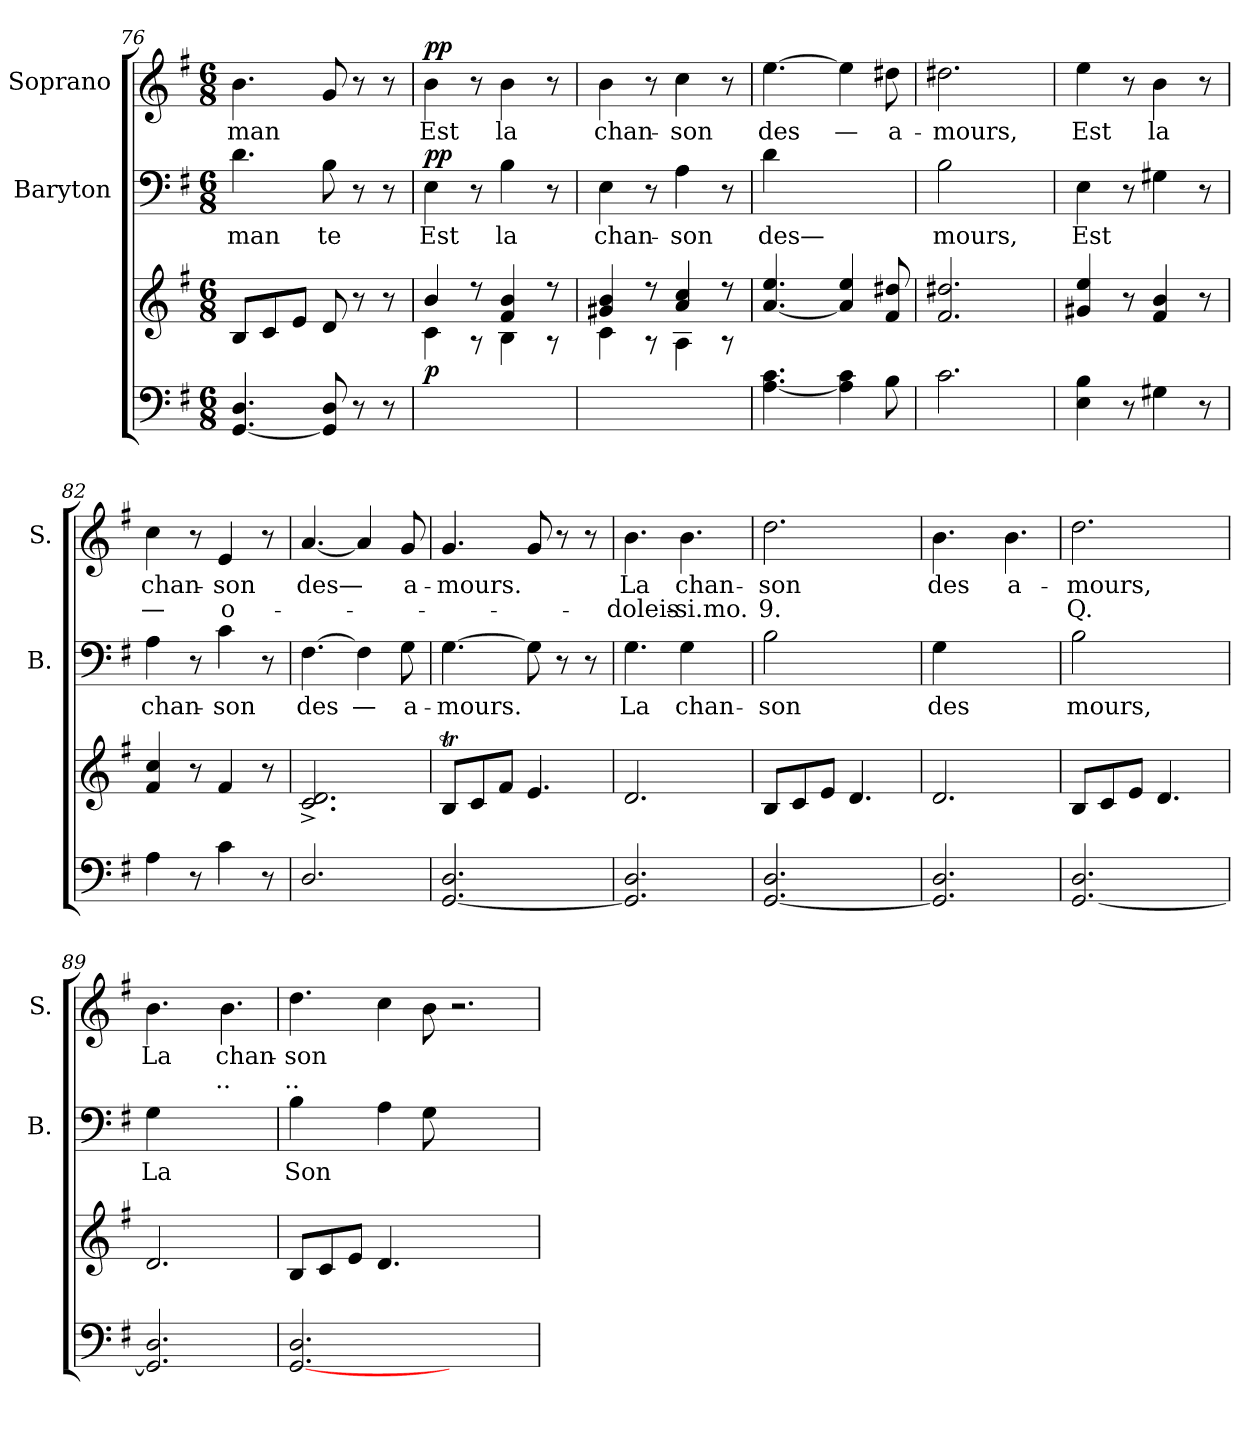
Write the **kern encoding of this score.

**kern	**kern	**dynam	**kern	**text	**dynam	**kern	**text	**text	**dynam
*part3	*part3	*part3	*part2	*part2	*part2	*part1	*part1	*part1	*part1
*staff4	*staff3	*staff3/4	*staff2	*staff2	*staff2	*staff1	*staff1	*staff1	*staff1
*	*	*	*I"Baryton	*	*	*I"Soprano	*	*	*
*	*	*	*I'B.	*	*	*I'S.	*	*	*
*clefF4	*clefG2	*	*clefF4	*	*	*clefG2	*	*	*
*k[f#]	*k[f#]	*	*k[f#]	*	*	*k[f#]	*	*	*
*M6/8	*M6/8	*	*M6/8	*	*	*M6/8	*	*	*
=76	=76	=76	=76	=76	=76	=76	=76	=76	=76
4.Di/ [4.GGi/	8Bj/L	.	4.dj\	man	.	4.bj\	man	.	.
.	8cj/	.	.	.	.	.	.	.	.
.	8ej/J	.	.	.	.	.	.	.	.
8Di/ 8GGi]/	8dj/	.	8Bj\	te	.	8gj/	.	.	.
8r	8r	.	8r	.	.	8r	.	.	.
8r	8r	.	8r	.	.	8r	.	.	.
=77	=77	=77	=77	=77	=77	=77	=77	=77	=77
*	*^	*	*	*	*	*	*	*	*
!	!	!	!LO:DY:a=2	!	!	!LO:DY:a	!	!	!	!LO:DY:a
2.ryy	4bj/	4ci\	p	4Ej\	Est	pp	4bj\	Est	.	pp
.	8r	8r	.	8r	.	.	8r	.	.	.
.	4bj/ 4f#j/	4Bi\	.	4Bj\	la	.	4bj\	la	.	.
.	8r	8r	.	8r	.	.	8r	.	.	.
=78	=78	=78	=78	=78	=78	=78	=78	=78	=78	=78
2.ryy	4bj/ 4g#Xj/	4ci\	.	4Ej\	chan-	.	4bj\	chan-	.	.
.	8r	8r	.	8r	.	.	8r	.	.	.
.	4ccj/ 4aj/	4Ai\	.	4Aj\	son	.	4ccj\	son	.	.
.	8r	8r	.	8r	.	.	8r	.	.	.
*	*v	*v	*	*	*	*	*	*	*	*
!!LO:LB:g=z
=79	=79	=79	=79	=79	=79	=79	=79	=79	=79
4.ci\ [4.Ai\	4.eej/ [4.aj/	.	4dj\	des—	.	[4.eej\	des	.	.
.	.	.	2ryy	.	.	.	.	.	.
4ci\ 4Ai]\	4eej/ 4aj]/	.	.	.	.	4eej\]	—	.	.
8Bi\	8dd#Xj/ 8f#j/	.	.	.	.	8dd#Xj\	a-	.	.
=80	=80	=80	=80	=80	=80	=80	=80	=80	=80
2.ci\	2.dd#Xj/ 2.f#j/	.	2Bj\	mours,	.	2.dd#Xj\	mours,	.	.
.	.	.	4ryy	.	.	.	.	.	.
=81	=81	=81	=81	=81	=81	=81	=81	=81	=81
4Ei\ 4Bi\	4eej/ 4g#Xj/	.	4Ej\	Est	.	4eej\	Est	.	.
8r	8r	.	8r	.	.	8r	.	.	.
4G#Xi\	4bj/ 4f#j/	.	4G#Xj\	.	.	4bj\	la	.	.
8r	8r	.	8r	.	.	8r	.	.	.
=82	=82	=82	=82	=82	=82	=82	=82	=82	=82
4Ai\	4ccj/ 4f#j/	.	4Aj\	chan-	.	4ccj\	chan-	—	.
8r	8r	.	8r	.	.	8r	.	.	.
4ci\	4f#j/	.	4cj\	son	.	4ej/	son	o-	.
8r	8r	.	8r	.	.	8r	.	.	.
=83	=83	=83	=83	=83	=83	=83	=83	=83	=83
2.Di/	2.dj^</ 2.cj^</	.	[4.F#j\	des	.	[4.aj/	des—	.	.
.	.	.	4F#j\]	—	.	4aj/]	.	.	.
.	.	.	8Gj\	a-	.	8gj/	a-	.	.
=84	=84	=84	=84	=84	=84	=84	=84	=84	=84
2.Di/ [2.GGi/	8Btj/L	.	[4.Gj\	mours.	.	4.gj/	mours.	.	.
.	8cj/	.	.	.	.	.	.	.	.
.	8f#j/J	.	.	.	.	.	.	.	.
.	4.ej/	.	8Gj\]	.	.	8gj/	.	.	.
.	.	.	8r	.	.	8r	.	.	.
.	.	.	8r	.	.	8r	.	.	.
!!LO:PB:g=z
=85	=85	=85	=85	=85	=85	=85	=85	=85	=85
2.Di/ 2.GGi]/	2.dj/	.	4.Gj\	La	.	4.bj\	La	doleis-	.
.	.	.	4Gj\	chan-	.	4.bj\	chan-	si.mo.	.
.	.	.	8ryy	.	.	.	.	.	.
=86	=86	=86	=86	=86	=86	=86	=86	=86	=86
2.Di/ [2.GGi/	8Bj/L	.	2Bj\	son	.	2.ddj\	son	9.	.
.	8cj/	.	.	.	.	.	.	.	.
.	8ej/J	.	.	.	.	.	.	.	.
.	4.dj/	.	.	.	.	.	.	.	.
.	.	.	4ryy	.	.	.	.	.	.
=87	=87	=87	=87	=87	=87	=87	=87	=87	=87
2.Di/ 2.GGi]/	2.dj/	.	4Gj\	des	.	4.bj\	des	.	.
.	.	.	2ryy	.	.	.	.	.	.
.	.	.	.	.	.	4.bj\	a-	.	.
=88	=88	=88	=88	=88	=88	=88	=88	=88	=88
2.Di/ [2.GGi/	8Bj/L	.	2Bj\	mours,	.	2.ddj\	mours,	Q.	.
.	8cj/	.	.	.	.	.	.	.	.
.	8ej/J	.	.	.	.	.	.	.	.
.	4.dj/	.	.	.	.	.	.	.	.
.	.	.	4ryy	.	.	.	.	.	.
=89	=89	=89	=89	=89	=89	=89	=89	=89	=89
2.Di/ 2.GGi]/	2.dj/	.	4Gj\	La	.	4.bj\	La	.	.
.	.	.	2ryy	.	.	.	.	.	.
.	.	.	.	.	.	4.bj\	chan-	..	.
=90	=90	=90	=90	=90	=90	=90	=90	=90	=90
2.Di/ [2.GGi/	8Bj/L	.	4Bj\	Son	.	4.ddj\	son	..	.
.	8cj/	.	.	.	.	.	.	.	.
.	8ej/J	.	8ryy	.	.	.	.	.	.
.	4.dj/	.	4Aj\	.	.	4ccj\	.	.	.
.	.	.	8Gj\	.	.	8bj\	.	.	.
2.ryy	2.ryy	.	2.ryy	.	.	2.r	.	.	.
=	=	=	=	=	=	=	=	=	=
*-	*-	*-	*-	*-	*-	*-	*-	*-	*-
